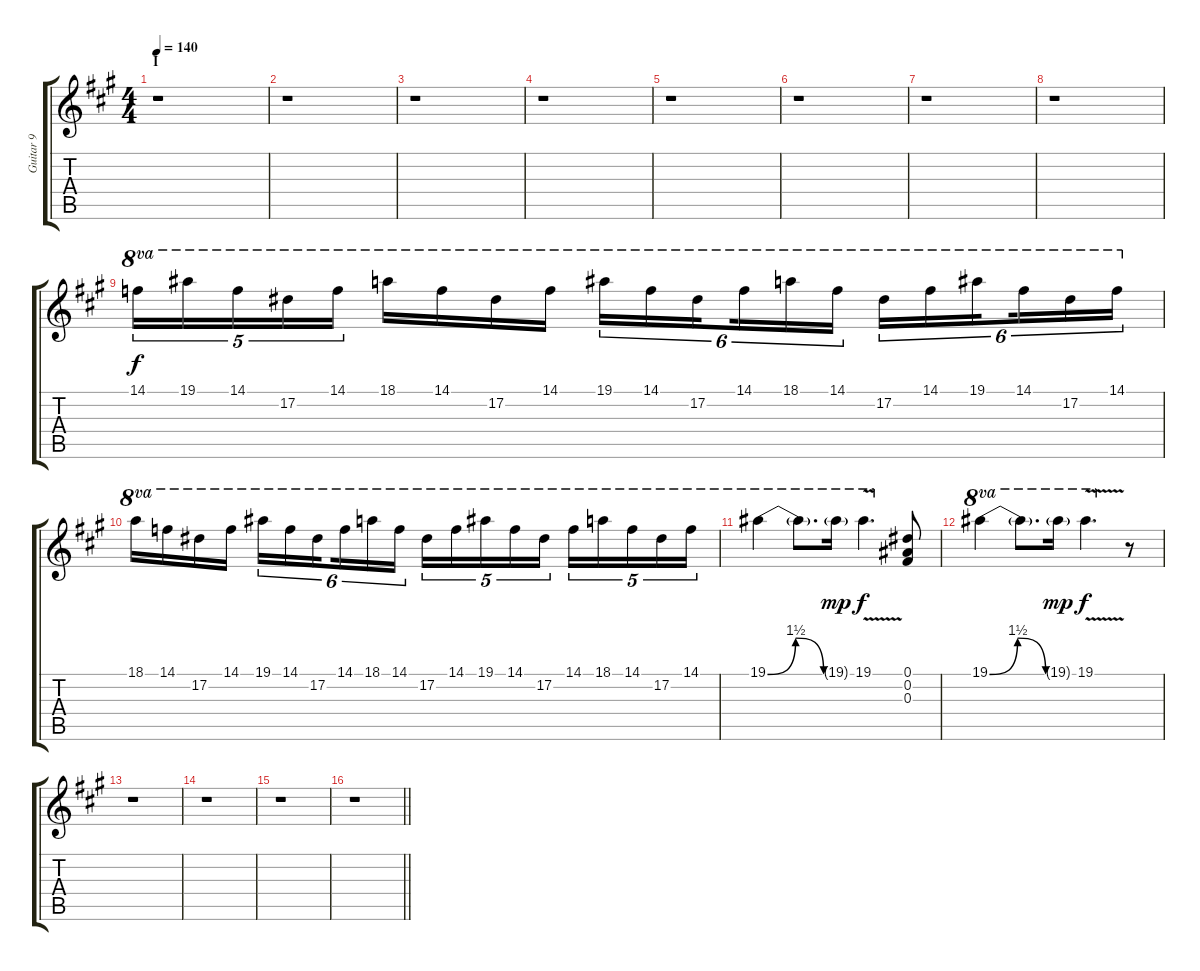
\track ("Guitar 9" "Guitar 9") {instrument overdrivenguitar}
\staff {score tabs}
\tuning (Eb4 Bb3 Gb3 Db3 Ab2 Eb2) {hide}
\ts (4 4)
\section ("" "I")
\tempo 140
\clef g2
\ks a
r.1{dy f} |
r.1 |
r.1 |
r.1 |
r.1 |
r.1 |
r.1 |
r.1 |
14.1.16{tu (5 4) ot 8va} 19.1.16{tu (5 4) ot 8va} 14.1.16{tu (5 4) ot 8va} 17.2.16{tu (5 4) ot 8va} 14.1.16{tu (5 4) ot 8va} 18.1.16{ot 8va} 14.1.16{ot 8va} 17.2.16{ot 8va} 14.1.16{ot 8va} 19.1.16{tu (6 4) ot 8va} 14.1.16{tu (6 4) ot 8va} 17.2.16{tu (6 4) ot 8va beam splitsecondary} 14.1.16{tu (6 4) ot 8va} 18.1.16{tu (6 4) ot 8va} 14.1.16{tu (6 4) ot 8va} 17.2.16{tu (6 4) ot 8va} 14.1.16{tu (6 4) ot 8va} 19.1.16{tu (6 4) ot 8va beam splitsecondary} 14.1.16{tu (6 4) ot 8va} 17.2.16{tu (6 4) ot 8va} 14.1.16{tu (6 4) ot 8va} |
18.1.16{ot 8va} 14.1.16{ot 8va} 17.2.16{ot 8va} 14.1.16{ot 8va} 19.1.16{tu (6 4) ot 8va} 14.1.16{tu (6 4) ot 8va} 17.2.16{tu (6 4) ot 8va beam splitsecondary} 14.1.16{tu (6 4) ot 8va} 18.1.16{tu (6 4) ot 8va} 14.1.16{tu (6 4) ot 8va} 17.2.16{tu (5 4) ot 8va} 14.1.16{tu (5 4) ot 8va} 19.1.16{tu (5 4) ot 8va} 14.1.16{tu (5 4) ot 8va} 17.2.16{tu (5 4) ot 8va} 14.1.16{tu (5 4) ot 8va} 18.1.16{tu (5 4) ot 8va} 14.1.16{tu (5 4) ot 8va} 17.2.16{tu (5 4) ot 8va} 14.1.16{tu (5 4) ot 8va} |
19.1{be (bendrelease 0 0 5 6 35 6 60 0)}.4{ot 8va} 19.1{t}.8{d ot 8va} 19.1{g}.16{ot 8va dy mp} 19.1{v}.4{d ot 8va dy f} (0.1 0.2 0.3).8 |
19.1{be (bendrelease 0 0 5 6 35 6 60 0)}.4{ot 8va} 19.1{t}.8{d ot 8va} 19.1{g}.16{ot 8va dy mp} 19.1{v}.4{d ot 8va dy f} r.8 |
r.1 |
r.1 |
r.1 |
\barLineRight lightlight
r.1
